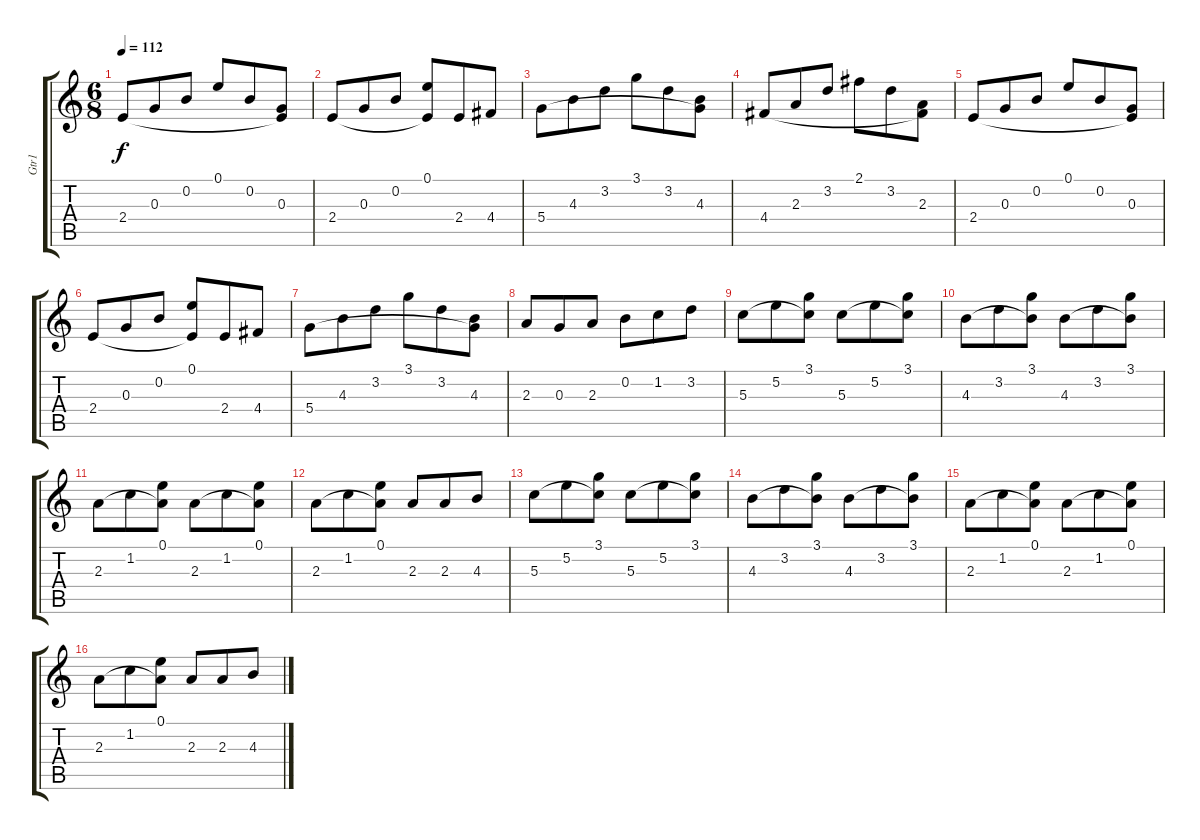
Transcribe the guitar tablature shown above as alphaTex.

\track ("Gtr1" "Gtr1") {instrument acousticguitarsteel}
\staff {score tabs}
\tuning (E4 B3 G3 D3 A2 E2) {hide}
\ts (6 8)
\tempo 112
\clef g2
\ks c
2.4.8{dy f} 0.3.8 0.2.8 0.1.8 0.2.8 (0.3 2.4{t}).8 |
2.4.8 0.3.8 0.2.8 (0.1 2.4{t}).8 2.4.8 4.4.8 |
5.4.8 4.3.8 3.2.8 3.1.8 3.2.8 (4.3 5.4{t}).8 |
4.4.8 2.3.8 3.2.8 2.1.8 3.2.8 (2.3 4.4{t}).8 |
2.4.8 0.3.8 0.2.8 0.1.8 0.2.8 (0.3 2.4{t}).8 |
2.4.8 0.3.8 0.2.8 (0.1 2.4{t}).8 2.4.8 4.4.8 |
5.4.8 4.3.8 3.2.8 3.1.8 3.2.8 (4.3 5.4{t}).8 |
2.3.8 0.3.8 2.3.8 0.2.8 1.2.8 3.2.8 |
5.3.8 5.2.8 (3.1 5.3{t}).8 5.3.8 5.2.8 (3.1 5.3{t}).8 |
4.3.8 3.2.8 (3.1 4.3{t}).8 4.3.8 3.2.8 (3.1 4.3{t}).8 |
2.3.8 1.2.8 (0.1 2.3{t}).8 2.3.8 1.2.8 (0.1 2.3{t}).8 |
2.3.8 1.2.8 (0.1 2.3{t}).8 2.3.8 2.3.8 4.3.8 |
5.3.8 5.2.8 (3.1 5.3{t}).8 5.3.8 5.2.8 (3.1 5.3{t}).8 |
4.3.8 3.2.8 (3.1 4.3{t}).8 4.3.8 3.2.8 (3.1 4.3{t}).8 |
2.3.8 1.2.8 (0.1 2.3{t}).8 2.3.8 1.2.8 (0.1 2.3{t}).8 |
2.3.8 1.2.8 (0.1 2.3{t}).8 2.3.8 2.3.8 4.3.8
